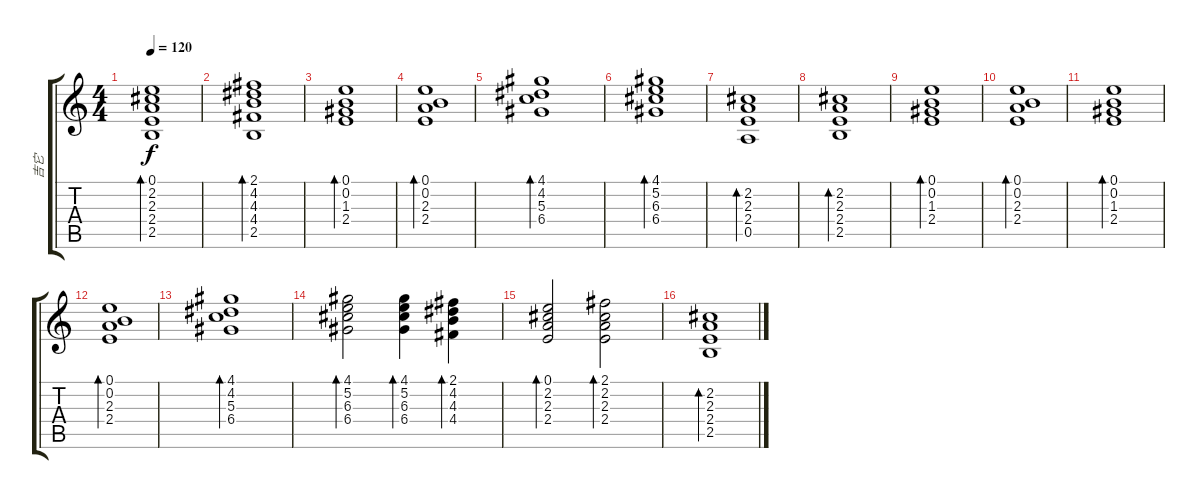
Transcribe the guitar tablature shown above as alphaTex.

\track ("吉它" "吉它") {instrument acousticguitarsteel}
\staff {score tabs}
\tuning (E4 B3 G3 D3 A2 E2) {hide}
\ts (4 4)
\tempo 120
\clef g2
\ks c
(0.1 2.2 2.3 2.4 2.5).1{bd 480 dy f} |
(2.1 4.2 4.3 4.4 2.5).1{bd 480} |
(0.1 0.2 1.3 2.4).1{bd 480} |
(0.1 0.2 2.3 2.4).1{bd 480} |
(4.1 4.2 5.3 6.4).1{bd 480} |
(4.1 5.2 6.3 6.4).1{bd 480} |
(2.2 2.3 2.4 0.5).1{bd 480} |
(2.2 2.3 2.4 2.5).1{bd 480} |
(0.1 0.2 1.3 2.4).1{bd 480} |
(0.1 0.2 2.3 2.4).1{bd 480} |
(0.1 0.2 1.3 2.4).1{bd 480} |
(0.1 0.2 2.3 2.4).1{bd 480} |
(4.1 4.2 5.3 6.4).1{bd 480} |
(4.1 5.2 6.3 6.4).2{bd 480} (4.1 5.2 6.3 6.4).4{bd 480} (2.1 4.2 4.3 4.4).4{bd 480} |
(0.1 2.2 2.3 2.4).2{bd 480} (2.1 2.2 2.3 2.4).2{bd 480} |
(2.2 2.3 2.4 2.5).1{bd 480}
